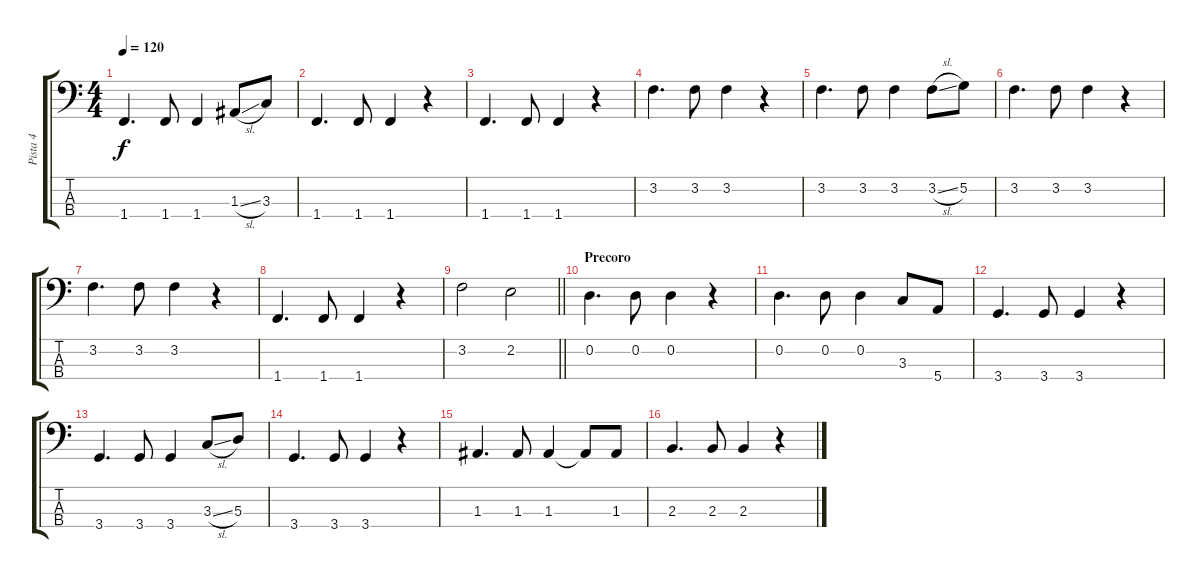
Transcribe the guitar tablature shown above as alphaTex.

\track ("Pista 4" "Pista 4") {instrument electricbassfinger}
\staff {score tabs}
\tuning (G2 D2 A1 E1) {hide}
\ts (4 4)
\tempo 120
\clef f4
\ks c
1.4.4{d dy f} 1.4.8 1.4.4 1.3{sl}.8 3.3.8 |
1.4.4{d} 1.4.8 1.4.4 r.4 |
1.4.4{d} 1.4.8 1.4.4 r.4 |
3.2.4{d} 3.2.8 3.2.4 r.4 |
3.2.4{d} 3.2.8 3.2.4 3.2{sl}.8 5.2.8 |
3.2.4{d} 3.2.8 3.2.4 r.4 |
3.2.4{d} 3.2.8 3.2.4 r.4 |
1.4.4{d} 1.4.8 1.4.4 r.4 |
\barLineRight lightlight
3.2.2 2.2.2 |
\section ("" "Precoro")
0.2.4{d} 0.2.8 0.2.4 r.4 |
0.2.4{d} 0.2.8 0.2.4 3.3.8 5.4.8 |
3.4.4{d} 3.4.8 3.4.4 r.4 |
3.4.4{d} 3.4.8 3.4.4 3.3{sl}.8 5.3.8 |
3.4.4{d} 3.4.8 3.4.4 r.4 |
1.3.4{d} 1.3.8 1.3.4 1.3{t}.8 1.3.8 |
2.3.4{d} 2.3.8 2.3.4 r.4
